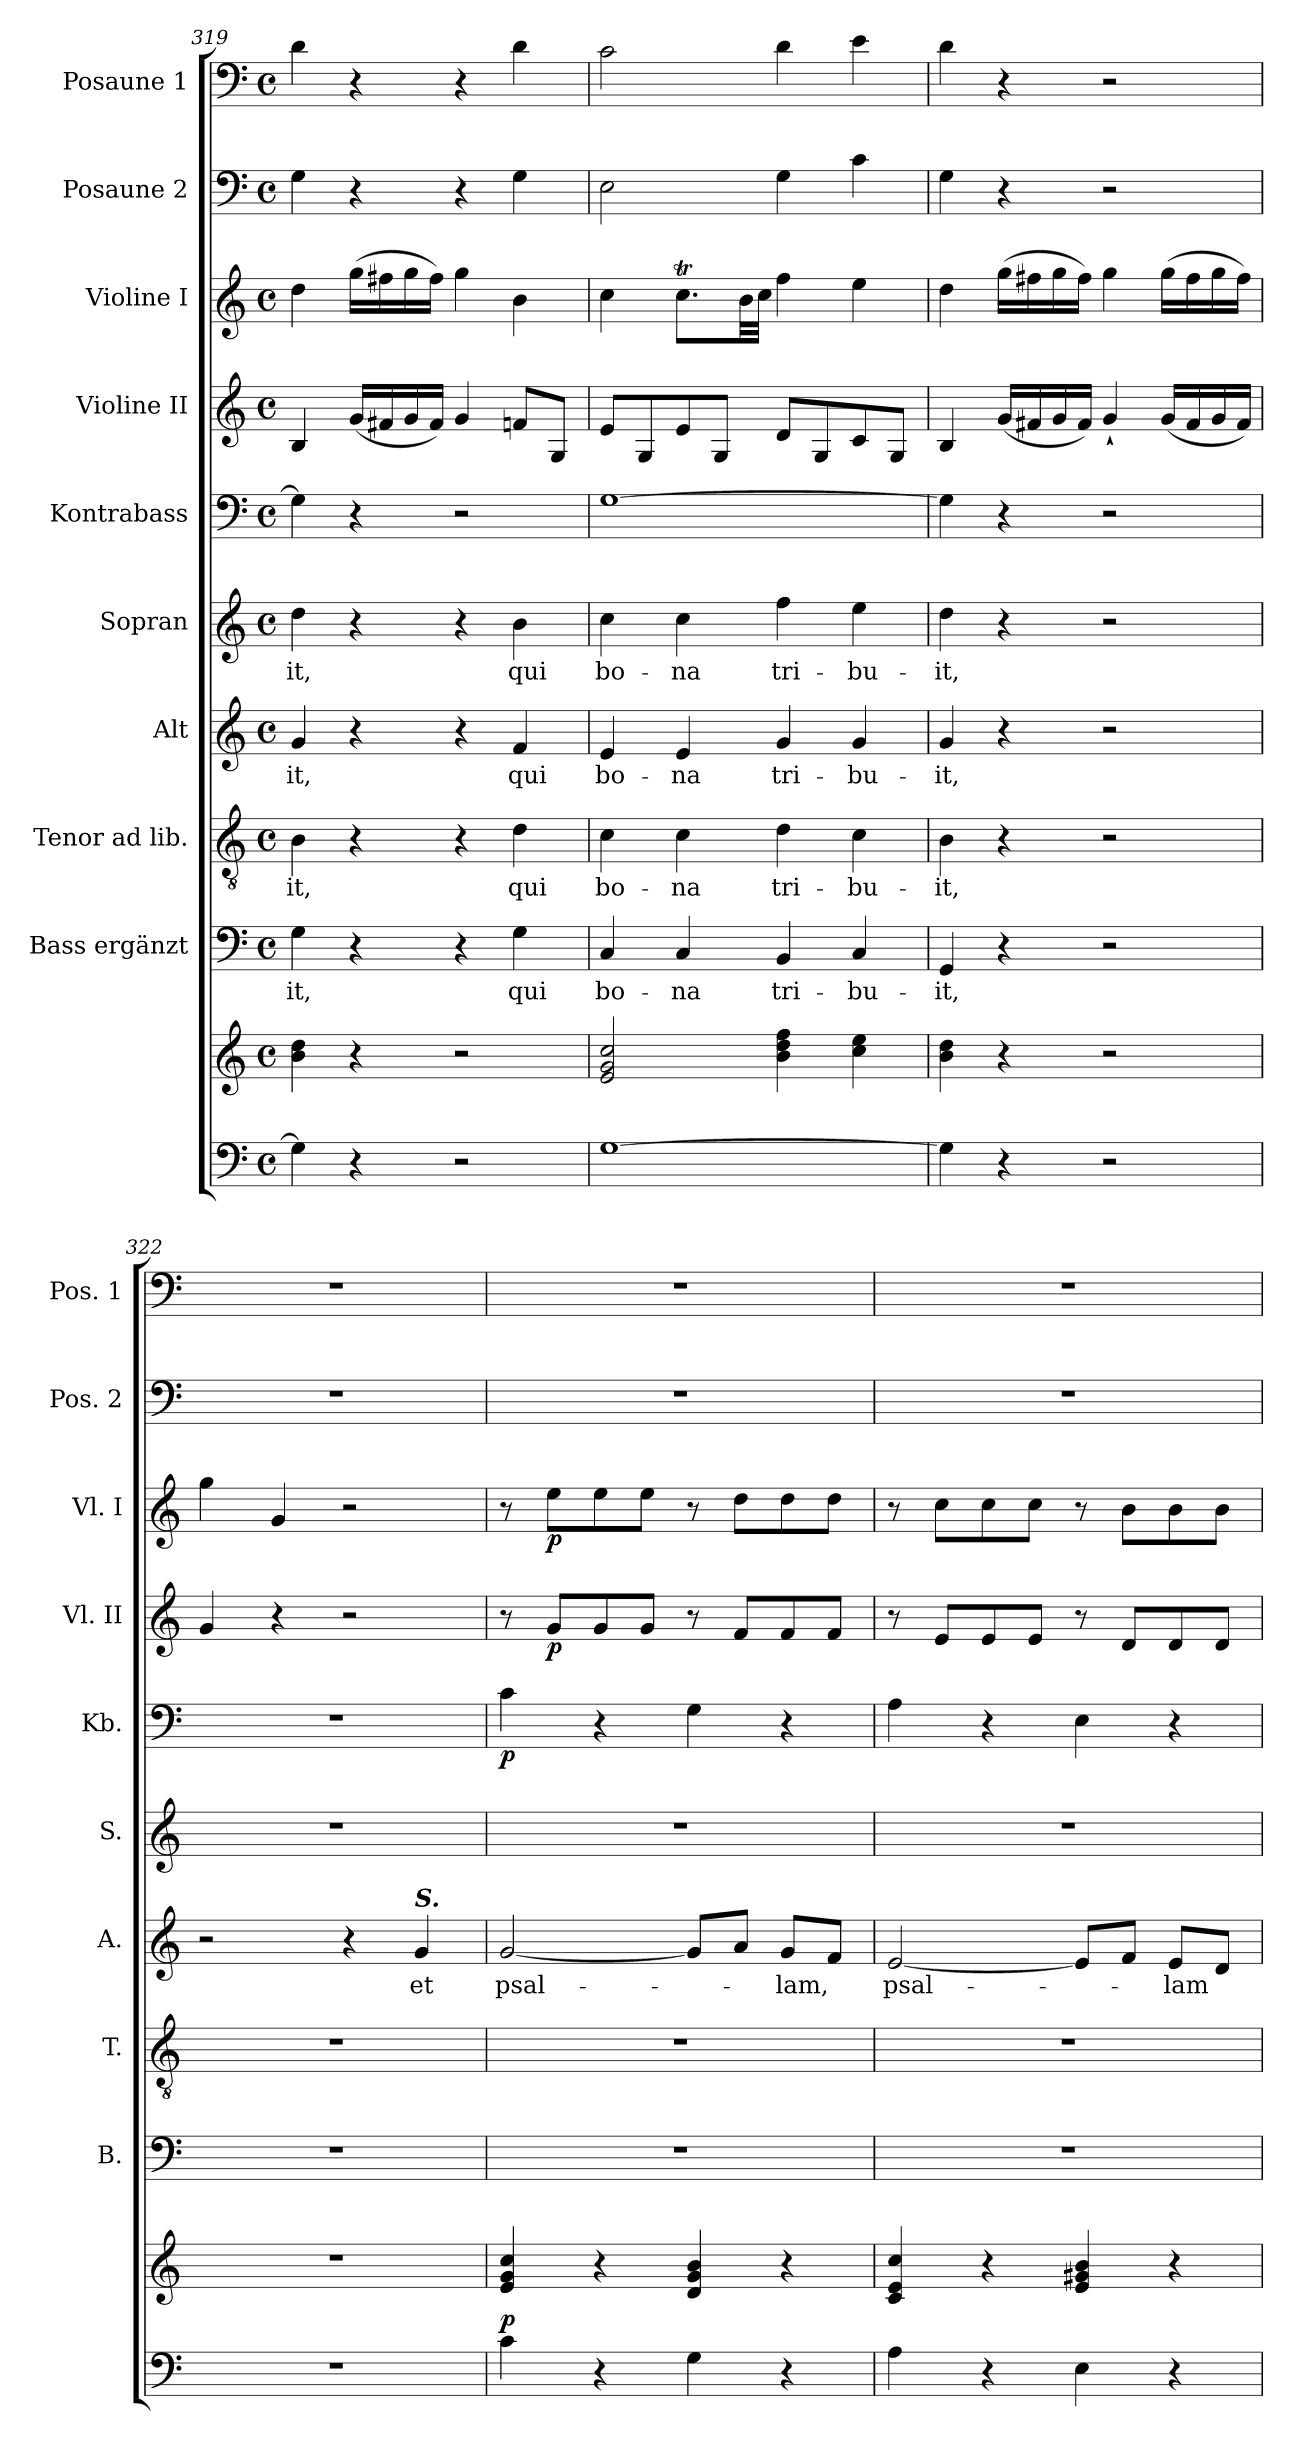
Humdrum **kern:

**kern	**kern	**dynam	**kern	**text	**kern	**text	**kern	**text	**kern	**text	**kern	**dynam	**kern	**dynam	**kern	**dynam	**kern	**kern
*part10	*part10	*part10	*part9	*part9	*part8	*part8	*part7	*part7	*part6	*part6	*part5	*part5	*part4	*part4	*part3	*part3	*part2	*part1
*staff11	*staff10	*staff10/11	*staff9	*staff9	*staff8	*staff8	*staff7	*staff7	*staff6	*staff6	*staff5	*staff5	*staff4	*staff4	*staff3	*staff3	*staff2	*staff1
*	*	*	*I"Bass ergänzt	*	*I"Tenor ad lib.	*	*I"Alt	*	*I"Sopran	*	*I"Kontrabass	*	*I"Violine II	*	*I"Violine I	*	*I"Posaune 2	*I"Posaune 1
*	*	*	*I'B.	*	*I'T.	*	*I'A.	*	*I'S.	*	*I'Kb.	*	*I'Vl. II	*	*I'Vl. I	*	*I'Pos. 2	*I'Pos. 1
*clefF4	*clefG2	*	*clefF4	*	*clefGv2	*	*clefG2	*	*clefG2	*	*clefF4	*	*clefG2	*	*clefG2	*	*clefF4	*clefF4
*	*	*	*	*	*	*	*	*	*	*	*ITrd7c12	*	*	*	*	*	*	*
*k[]	*k[]	*	*k[]	*	*k[]	*	*k[]	*	*k[]	*	*k[]	*	*k[]	*	*k[]	*	*k[]	*k[]
*C:	*C:	*	*C:	*	*C:	*	*C:	*	*C:	*	*C:	*	*C:	*	*C:	*	*C:	*C:
*M4/4	*M4/4	*	*M4/4	*	*M4/4	*	*M4/4	*	*M4/4	*	*M4/4	*	*M4/4	*	*M4/4	*	*M4/4	*M4/4
*met(c)	*met(c)	*	*met(c)	*	*met(c)	*	*met(c)	*	*met(c)	*	*met(c)	*	*met(c)	*	*met(c)	*	*met(c)	*met(c)
=319	=319	=319	=319	=319	=319	=319	=319	=319	=319	=319	=319	=319	=319	=319	=319	=319	=319	=319
!	!	!	!	!LO:LY:b	!	!LO:LY:b	!	!LO:LY:b	!	!LO:LY:b	!	!	!	!	!	!	!	!
4G\]	4b\ 4dd\	.	4G\	-it,	4B\	-it,	4g/	-it,	4dd\	-it,	4GG\]	.	4B/	.	4dd\	.	4G\	4d\
4r	4r	.	4r	.	4r	.	4r	.	4r	.	4r	.	(<16g/LL	.	(>16gg\LL	.	4r	4r
.	.	.	.	.	.	.	.	.	.	.	.	.	16f#X/	.	16ff#X\	.	.	.
.	.	.	.	.	.	.	.	.	.	.	.	.	16g/	.	16gg\	.	.	.
.	.	.	.	.	.	.	.	.	.	.	.	.	16f#/JJ)	.	16ff#\JJ)	.	.	.
2r	2r	.	4r	.	4r	.	4r	.	4r	.	2r	.	4g/	.	4gg\	.	4r	4r
!	!	!	!	!LO:LY:b	!	!LO:LY:b	!	!LO:LY:b	!	!LO:LY:b	!	!	!	!	!	!	!	!
.	.	.	4G\	qui	4d\	qui	4f/	qui	4b\	qui	.	.	8fn/L	.	4b\	.	4G\	4d\
.	.	.	.	.	.	.	.	.	.	.	.	.	8G/J	.	.	.	.	.
!!LO:PB:g=z
=320	=320	=320	=320	=320	=320	=320	=320	=320	=320	=320	=320	=320	=320	=320	=320	=320	=320	=320
!	!	!	!	!LO:LY:b	!	!LO:LY:b	!	!LO:LY:b	!	!LO:LY:b	!	!	!	!	!	!	!	!
[1G	2e/ 2g/ 2cc/	.	4C/	bo-	4c\	bo-	4e/	bo-	4cc\	bo-	[1GG	.	8e/L	.	4cc\	.	2E\	2c\
.	.	.	.	.	.	.	.	.	.	.	.	.	8G/	.	.	.	.	.
!	!	!	!	!LO:LY:b	!	!LO:LY:b	!	!LO:LY:b	!	!LO:LY:b	!	!	!	!	!	!	!	!
.	.	.	4C/	-na	4c\	-na	4e/	-na	4cc\	-na	.	.	8e/	.	8.ccT\L	.	.	.
.	.	.	.	.	.	.	.	.	.	.	.	.	8G/J	.	.	.	.	.
.	.	.	.	.	.	.	.	.	.	.	.	.	.	.	32b\LL	.	.	.
.	.	.	.	.	.	.	.	.	.	.	.	.	.	.	32cc\JJJ	.	.	.
!	!	!	!	!LO:LY:b	!	!LO:LY:b	!	!LO:LY:b	!	!LO:LY:b	!	!	!	!	!	!	!	!
.	4b\ 4dd\ 4ff\	.	4BB/	tri-	4d\	tri-	4g/	tri-	4ff\	tri-	.	.	8d/L	.	4ff\	.	4G\	4d\
.	.	.	.	.	.	.	.	.	.	.	.	.	8G/	.	.	.	.	.
!	!	!	!	!LO:LY:b	!	!LO:LY:b	!	!LO:LY:b	!	!LO:LY:b	!	!	!	!	!	!	!	!
.	4cc\ 4ee\	.	4C/	-bu-	4c\	-bu-	4g/	-bu-	4ee\	-bu-	.	.	8c/	.	4ee\	.	4c\	4e\
.	.	.	.	.	.	.	.	.	.	.	.	.	8G/J	.	.	.	.	.
=321	=321	=321	=321	=321	=321	=321	=321	=321	=321	=321	=321	=321	=321	=321	=321	=321	=321	=321
!	!	!	!	!LO:LY:b	!	!LO:LY:b	!	!LO:LY:b	!	!LO:LY:b	!	!	!	!	!	!	!	!
4G\]	4b\ 4dd\	.	4GG/	-it,	4B\	-it,	4g/	-it,	4dd\	-it,	4GG\]	.	4B/	.	4dd\	.	4G\	4d\
4r	4r	.	4r	.	4r	.	4r	.	4r	.	4r	.	(<16g/LL	.	(>16gg\LL	.	4r	4r
.	.	.	.	.	.	.	.	.	.	.	.	.	16f#X/	.	16ff#X\	.	.	.
.	.	.	.	.	.	.	.	.	.	.	.	.	16g/	.	16gg\	.	.	.
.	.	.	.	.	.	.	.	.	.	.	.	.	16f#/JJ)	.	16ff#\JJ)	.	.	.
2r	2r	.	2r	.	2r	.	2r	.	2r	.	2r	.	4g`</	.	4gg\	.	2r	2r
.	.	.	.	.	.	.	.	.	.	.	.	.	(<16g/LL	.	(>16gg\LL	.	.	.
.	.	.	.	.	.	.	.	.	.	.	.	.	16f#/	.	16ff#\	.	.	.
.	.	.	.	.	.	.	.	.	.	.	.	.	16g/	.	16gg\	.	.	.
.	.	.	.	.	.	.	.	.	.	.	.	.	16f#/JJ)	.	16ff#\JJ)	.	.	.
=322	=322	=322	=322	=322	=322	=322	=322	=322	=322	=322	=322	=322	=322	=322	=322	=322	=322	=322
1r	1r	.	1r	.	1r	.	2r	.	1r	.	1r	.	4g/	.	4gg\	.	1r	1r
.	.	.	.	.	.	.	.	.	.	.	.	.	4r	.	4g/	.	.	.
.	.	.	.	.	.	.	4r	.	.	.	.	.	2r	.	2r	.	.	.
!	!	!	!	!	!	!	!LO:TX:a:Bi:t=S.	!	!	!	!	!	!	!	!	!	!	!
!	!	!	!	!	!	!	!	!LO:LY:b	!	!	!	!	!	!	!	!	!	!
.	.	.	.	.	.	.	4g/	et	.	.	.	.	.	.	.	.	.	.
=323	=323	=323	=323	=323	=323	=323	=323	=323	=323	=323	=323	=323	=323	=323	=323	=323	=323	=323
!	!	!LO:DY:a=2	!	!	!	!	!	!LO:LY:b	!	!	!	!LO:DY:b	!	!	!	!	!	!
4c\	4e/ 4g/ 4cc/	p	1r	.	1r	.	[2g/	psal-	1r	.	4C\	p	8r	.	8r	.	1r	1r
!	!	!	!	!	!	!	!	!	!	!	!	!	!	!LO:DY:b	!	!LO:DY:b	!	!
.	.	.	.	.	.	.	.	.	.	.	.	.	8g/L	p	8ee\L	p	.	.
4r	4r	.	.	.	.	.	.	.	.	.	4r	.	8g/	.	8ee\	.	.	.
.	.	.	.	.	.	.	.	.	.	.	.	.	8g/J	.	8ee\J	.	.	.
4G\	4d/ 4g/ 4b/	.	.	.	.	.	8g/L]	.	.	.	4GG\	.	8r	.	8r	.	.	.
.	.	.	.	.	.	.	8a/J	.	.	.	.	.	8f/L	.	8dd\L	.	.	.
!	!	!	!	!	!	!	!	!LO:LY:b	!	!	!	!	!	!	!	!	!	!
4r	4r	.	.	.	.	.	8g/L	-lam,	.	.	4r	.	8f/	.	8dd\	.	.	.
.	.	.	.	.	.	.	8f/J	.	.	.	.	.	8f/J	.	8dd\J	.	.	.
!!LO:PB:g=z
=324	=324	=324	=324	=324	=324	=324	=324	=324	=324	=324	=324	=324	=324	=324	=324	=324	=324	=324
!	!	!	!	!	!	!	!	!LO:LY:b	!	!	!	!	!	!	!	!	!	!
4A\	4c/ 4e/ 4cc/	.	1r	.	1r	.	[2e/	psal-	1r	.	4AA\	.	8r	.	8r	.	1r	1r
.	.	.	.	.	.	.	.	.	.	.	.	.	8e/L	.	8cc\L	.	.	.
4r	4r	.	.	.	.	.	.	.	.	.	4r	.	8e/	.	8cc\	.	.	.
.	.	.	.	.	.	.	.	.	.	.	.	.	8e/J	.	8cc\J	.	.	.
4E\	4e/ 4g#X/ 4b/	.	.	.	.	.	8e/L]	.	.	.	4EE\	.	8r	.	8r	.	.	.
.	.	.	.	.	.	.	8f/J	.	.	.	.	.	8d/L	.	8b\L	.	.	.
!	!	!	!	!	!	!	!	!LO:LY:b	!	!	!	!	!	!	!	!	!	!
4r	4r	.	.	.	.	.	8e/L	-lam	.	.	4r	.	8d/	.	8b\	.	.	.
.	.	.	.	.	.	.	8d/J	.	.	.	.	.	8d/J	.	8b\J	.	.	.
=	=	=	=	=	=	=	=	=	=	=	=	=	=	=	=	=	=	=
*-	*-	*-	*-	*-	*-	*-	*-	*-	*-	*-	*-	*-	*-	*-	*-	*-	*-	*-
